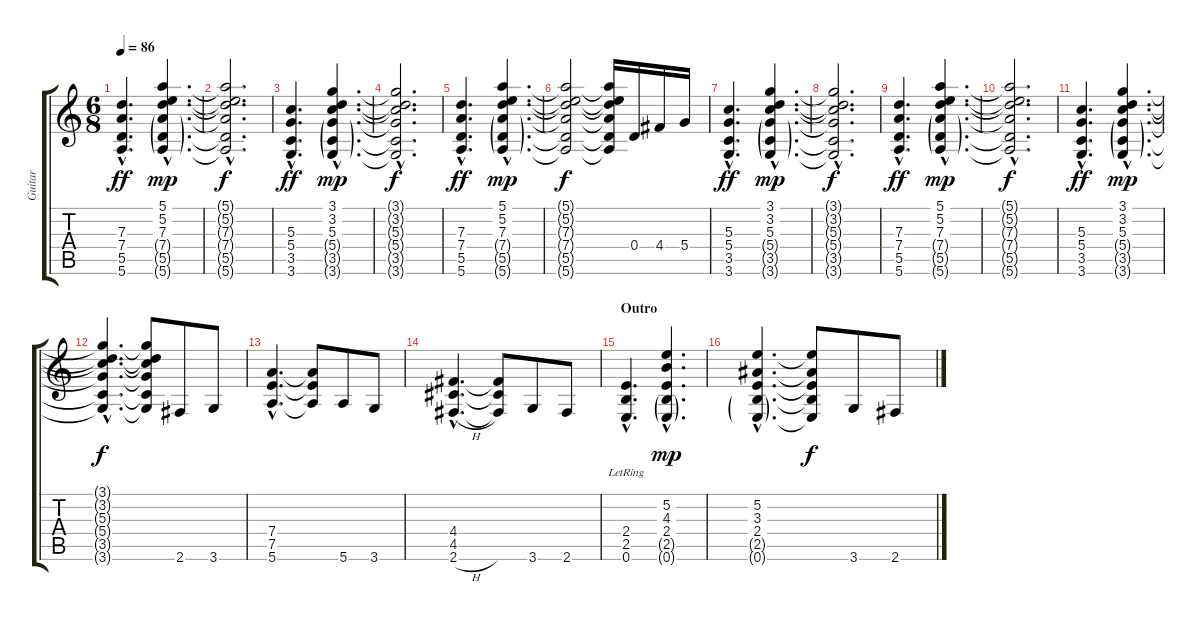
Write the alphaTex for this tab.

\track ("Guitar" "Guitar") {instrument distortionguitar}
\staff {score tabs}
\tuning (E4 B3 G3 D3 A2 E2) {hide}
\ts (6 8)
\tempo 86
\clef g2
\ks c
(7.3 7.4{hac} 5.5{hac} 5.6{hac}).4{d dy ff} (5.1{hac} 5.2{hac} 7.3{hac} 7.4{g hac} 5.5{g hac} 5.6{g hac}).4{d dy mp} |
(5.1{hac t} 5.2{hac t} 7.3{hac t} 7.4{hac t} 5.5{hac t} 5.6{hac t}).2{d dy f} |
(5.3 5.4{hac} 3.5{hac} 3.6{hac}).4{d dy ff} (3.1{hac} 3.2{hac} 5.3{hac} 5.4{g hac} 3.5{g hac} 3.6{g hac}).4{d dy mp} |
(3.1{hac t} 3.2{hac t} 5.3{hac t} 5.4{hac t} 3.5{hac t} 3.6{hac t}).2{d dy f} |
(7.3 7.4{hac} 5.5{hac} 5.6{hac}).4{d dy ff} (5.1{hac} 5.2{hac} 7.3{hac} 7.4{g hac} 5.5{g hac} 5.6{g hac}).4{d dy mp} |
(5.1{t} 5.2{t} 7.3{t} 7.4{t} 5.5{t} 5.6{t}).2{dy f} (5.1{t} 5.2{t} 7.3{t} 7.4{t} 5.5{t} 5.6{t}).16 0.4.16 4.4.16 5.4.16 |
(5.3 5.4{hac} 3.5{hac} 3.6{hac}).4{d dy ff} (3.1{hac} 3.2{hac} 5.3{hac} 5.4{g hac} 3.5{g hac} 3.6{g hac}).4{d dy mp} |
(3.1{hac t} 3.2{hac t} 5.3{hac t} 5.4{hac t} 3.5{hac t} 3.6{hac t}).2{d dy f} |
(7.3 7.4{hac} 5.5{hac} 5.6{hac}).4{d dy ff} (5.1{hac} 5.2{hac} 7.3{hac} 7.4{g hac} 5.5{g hac} 5.6{g hac}).4{d dy mp} |
(5.1{hac t} 5.2{hac t} 7.3{hac t} 7.4{hac t} 5.5{hac t} 5.6{hac t}).2{d dy f} |
(5.3 5.4{hac} 3.5{hac} 3.6{hac}).4{d dy ff} (3.1{hac} 3.2{hac} 5.3{hac} 5.4{g hac} 3.5{g hac} 3.6{g hac}).4{d dy mp} |
(3.1{hac t} 3.2{hac t} 5.3{hac t} 5.4{hac t} 3.5{hac t} 3.6{hac t}).4{d dy f} (3.1{t} 3.2{t} 5.3{t} 5.4{t} 3.5{t} 3.6{t}).8 2.6.8 3.6.8 |
(7.4{hac} 7.5{hac} 5.6{hac}).4{d} (7.4{t} 7.5{t} 5.6{t}).8 5.6.8 3.6.8 |
(4.4{hac} 4.5{hac} 2.6{h hac}).4{d} (4.4{t} 4.5{t} 2.6{t}).8 3.6.8 2.6.8 |
\section ("" "Outro")
(2.4{hac} 2.5{hac lr} 0.6{hac lr}).4{d} (5.2{hac} 4.3{hac} 2.4{hac} 2.5{g hac} 0.6{g hac}).4{d dy mp} |
(5.2{hac} 3.3{hac} 2.4{hac} 2.5{g hac} 0.6{g hac}).4{d} (5.2{t} 3.3{t} 2.4{t} 2.5{t} 0.6{t}).8{dy f} 3.6.8 2.6.8
